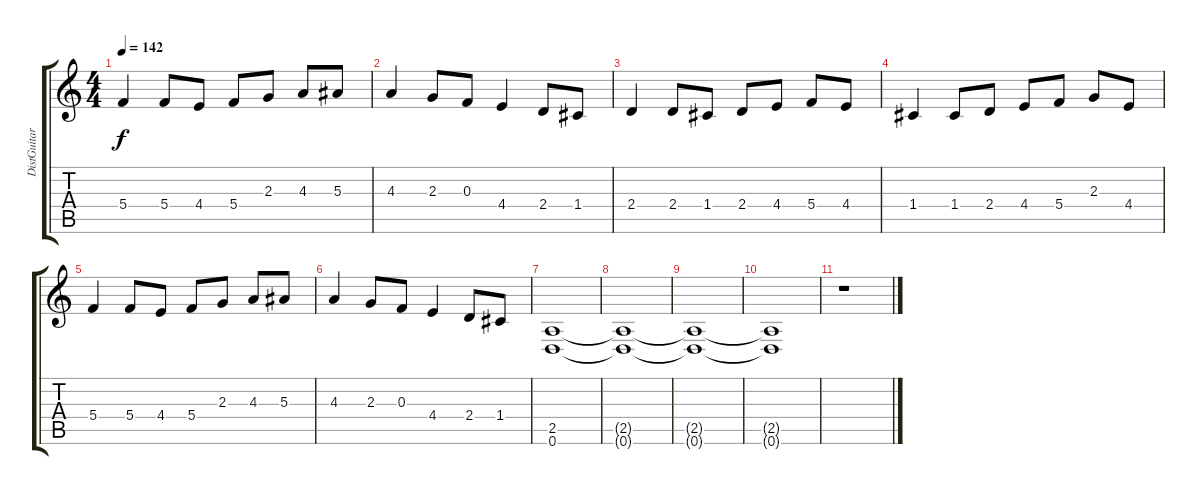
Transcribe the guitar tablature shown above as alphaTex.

\track ("DistGuitar1" "DistGuitar") {instrument distortionguitar}
\staff {score tabs}
\tuning (D4 A3 F3 C3 G2 D2) {hide}
\ts (4 4)
\tempo 142
\clef g2
\ks c
5.4.4{dy f} 5.4.8 4.4.8 5.4.8 2.3.8 4.3.8 5.3.8 |
4.3.4 2.3.8 0.3.8 4.4.4 2.4.8 1.4.8 |
2.4.4 2.4.8 1.4.8 2.4.8 4.4.8 5.4.8 4.4.8 |
1.4.4 1.4.8 2.4.8 4.4.8 5.4.8 2.3.8 4.4.8 |
5.4.4 5.4.8 4.4.8 5.4.8 2.3.8 4.3.8 5.3.8 |
4.3.4 2.3.8 0.3.8 4.4.4 2.4.8 1.4.8 |
(2.5 0.6).1 |
(2.5{t} 0.6{t}).1 |
(2.5{t} 0.6{t}).1 |
(2.5{t} 0.6{t}).1 |
r.1
